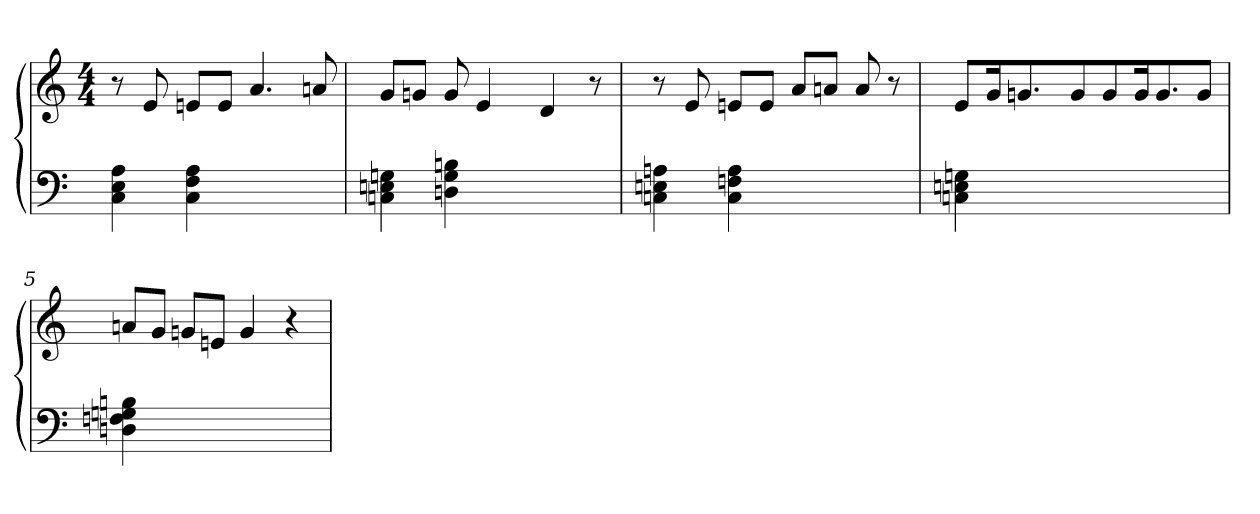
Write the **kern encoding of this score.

**kern	**kern
*part2	*part1
*staff2	*staff1
*	*M4/4
=1	=1
4A 4C 4E	8r
.	8e
4F 4A 4C	8enL
.	8eJ
2ryy	4.a
.	8an
=2	=2
4Cn 4En 4Gn	8gL
.	8gnJ
4G 4Bn 4Dn	8g
.	4e
2ryy	.
.	4d
.	8r
=3	=3
4An 4Cn 4En	8r
.	8e
4Fn 4A 4C	8enL
.	8eJ
2ryy	8aL
.	8anJ
.	8a
.	8r
=4	=4
4Cn 4En 4Gn	8eL
.	16gK
.	8.gnJ
2.ryy	.
.	8gL
.	8g
.	16gK
.	8.gJ
.	8gJ
=5	=5
4Gn 4Bn 4Dn 4Fn	8anL
.	8gJ
2.ryy	8gnL
.	8enJ
.	4g
.	4r
=	=
*-	*-
